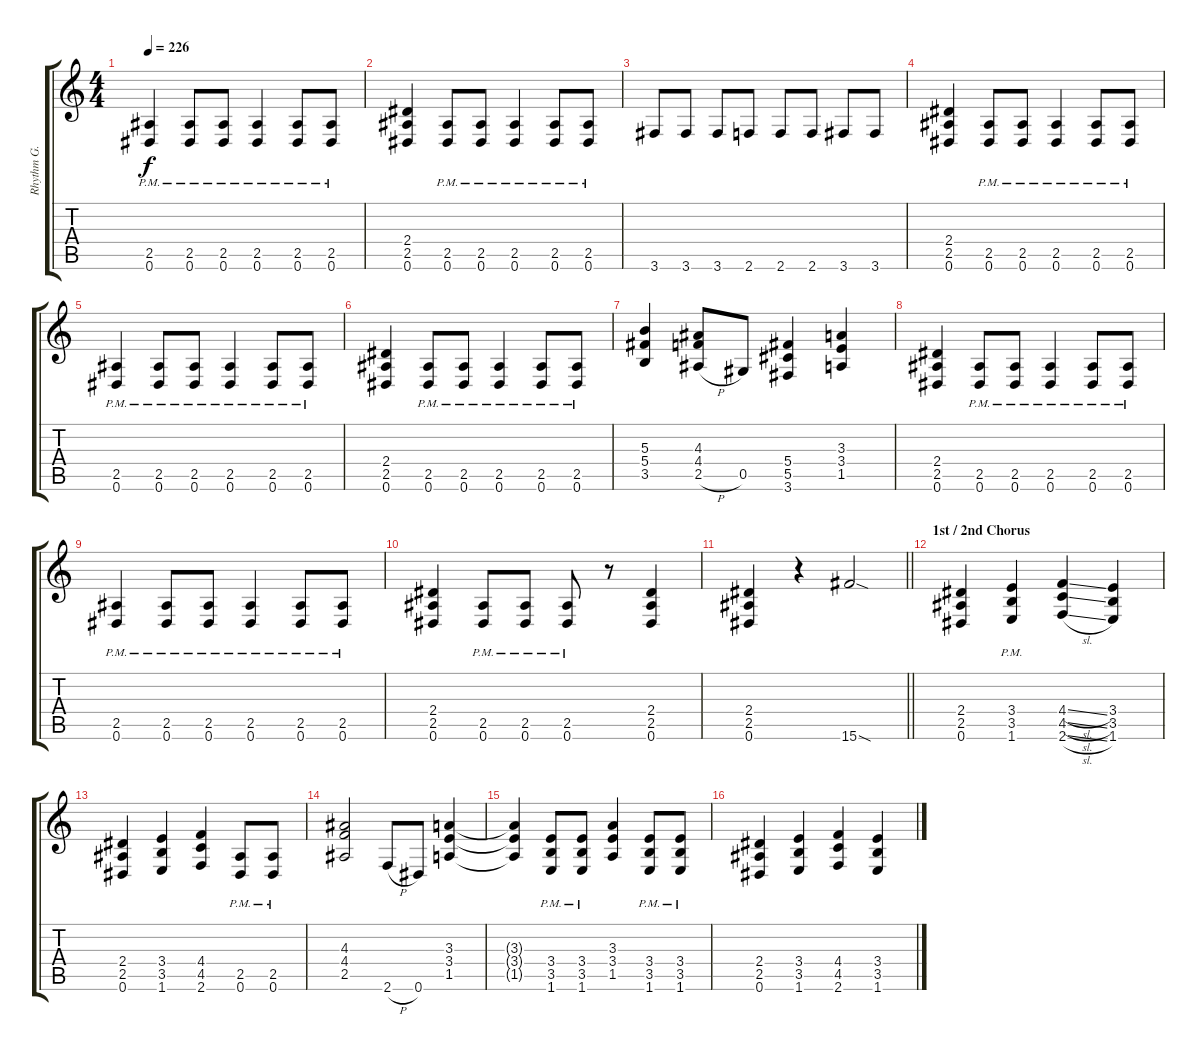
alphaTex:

\track ("Rhythm G." "Rhythm G.") {instrument distortionguitar}
\staff {score tabs}
\tuning (Eb4 Bb3 Gb3 Db3 Ab2 Eb2) {hide}
\ts (4 4)
\tempo 226
\clef g2
\ks c
(2.5{pm} 0.6{pm}).4{dy f} (2.5{pm} 0.6{pm}).8 (2.5{pm} 0.6{pm}).8 (2.5{pm} 0.6{pm}).4 (2.5{pm} 0.6{pm}).8 (2.5{pm} 0.6{pm}).8 |
(2.4 2.5 0.6).4 (2.5{pm} 0.6{pm}).8 (2.5{pm} 0.6{pm}).8 (2.5{pm} 0.6{pm}).4 (2.5{pm} 0.6{pm}).8 (2.5{pm} 0.6{pm}).8 |
3.6.8 3.6.8 3.6.8 2.6.8 2.6.8 2.6.8 3.6.8 3.6.8 |
(2.4 2.5 0.6).4 (2.5{pm} 0.6{pm}).8 (2.5{pm} 0.6{pm}).8 (2.5{pm} 0.6{pm}).4 (2.5{pm} 0.6{pm}).8 (2.5{pm} 0.6{pm}).8 |
(2.5{pm} 0.6{pm}).4 (2.5{pm} 0.6{pm}).8 (2.5{pm} 0.6{pm}).8 (2.5{pm} 0.6{pm}).4 (2.5{pm} 0.6{pm}).8 (2.5{pm} 0.6{pm}).8 |
(2.4 2.5 0.6).4 (2.5{pm} 0.6{pm}).8 (2.5{pm} 0.6{pm}).8 (2.5{pm} 0.6{pm}).4 (2.5{pm} 0.6{pm}).8 (2.5{pm} 0.6{pm}).8 |
(5.3 5.4 3.5).4 (4.3 4.4 2.5{h}).8 0.5.8 (5.4 5.5 3.6).4 (3.3 3.4 1.5).4 |
(2.4 2.5 0.6).4 (2.5{pm} 0.6{pm}).8 (2.5{pm} 0.6{pm}).8 (2.5{pm} 0.6{pm}).4 (2.5{pm} 0.6{pm}).8 (2.5{pm} 0.6{pm}).8 |
(2.5{pm} 0.6{pm}).4 (2.5{pm} 0.6{pm}).8 (2.5{pm} 0.6{pm}).8 (2.5{pm} 0.6{pm}).4 (2.5{pm} 0.6{pm}).8 (2.5{pm} 0.6{pm}).8 |
(2.4 2.5 0.6).4 (2.5{pm} 0.6{pm}).8 (2.5{pm} 0.6{pm}).8 (2.5{pm} 0.6{pm}).8 r.8 (2.4 2.5 0.6).4 |
\barLineRight lightlight
(2.4 2.5 0.6).4 r.4 15.6{sod}.2 |
\section ("" "1st / 2nd Chorus")
(2.4 2.5 0.6).4 (3.4{pm} 3.5{pm} 1.6{pm}).4 (4.4{sl} 4.5{sl} 2.6{sl}).4 (3.4 3.5 1.6).4 |
(2.4 2.5 0.6).4 (3.4 3.5 1.6).4 (4.4 4.5 2.6).4 (2.5{pm} 0.6{pm}).8 (2.5{pm} 0.6{pm}).8 |
(4.3 4.4 2.5).2 2.6{h}.8 0.6.8 (3.3 3.4 1.5).4 |
(3.3{t} 3.4{t} 1.5{t}).4 (3.4{pm} 3.5{pm} 1.6{pm}).8 (3.4{pm} 3.5{pm} 1.6{pm}).8 (3.3 3.4 1.5).4 (3.4{pm} 3.5{pm} 1.6{pm}).8 (3.4{pm} 3.5{pm} 1.6{pm}).8 |
(2.4 2.5 0.6).4 (3.4 3.5 1.6).4 (4.4 4.5 2.6).4 (3.4 3.5 1.6).4
